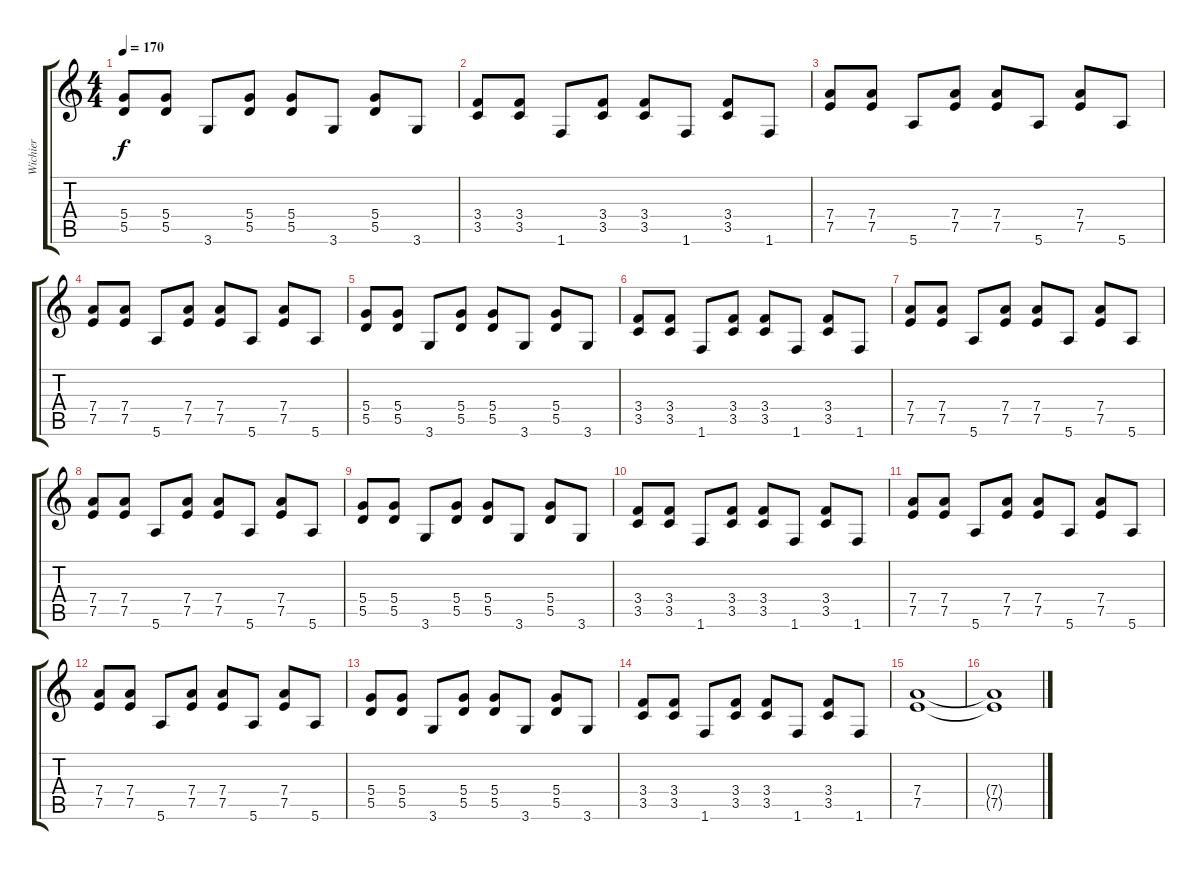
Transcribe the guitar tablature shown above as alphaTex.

\track ("Wichier" "Wichier") {instrument distortionguitar}
\staff {score tabs}
\tuning (E4 B3 G3 D3 A2 E2) {hide}
\ts (4 4)
\tempo 170
\clef g2
\ks c
(5.4 5.5).8{dy f} (5.4 5.5).8 3.6.8 (5.4 5.5).8 (5.4 5.5).8 3.6.8 (5.4 5.5).8 3.6.8 |
(3.4 3.5).8 (3.4 3.5).8 1.6.8 (3.4 3.5).8 (3.4 3.5).8 1.6.8 (3.4 3.5).8 1.6.8 |
(7.4 7.5).8 (7.4 7.5).8 5.6.8 (7.4 7.5).8 (7.4 7.5).8 5.6.8 (7.4 7.5).8 5.6.8 |
(7.4 7.5).8 (7.4 7.5).8 5.6.8 (7.4 7.5).8 (7.4 7.5).8 5.6.8 (7.4 7.5).8 5.6.8 |
(5.4 5.5).8 (5.4 5.5).8 3.6.8 (5.4 5.5).8 (5.4 5.5).8 3.6.8 (5.4 5.5).8 3.6.8 |
(3.4 3.5).8 (3.4 3.5).8 1.6.8 (3.4 3.5).8 (3.4 3.5).8 1.6.8 (3.4 3.5).8 1.6.8 |
(7.4 7.5).8 (7.4 7.5).8 5.6.8 (7.4 7.5).8 (7.4 7.5).8 5.6.8 (7.4 7.5).8 5.6.8 |
(7.4 7.5).8 (7.4 7.5).8 5.6.8 (7.4 7.5).8 (7.4 7.5).8 5.6.8 (7.4 7.5).8 5.6.8 |
(5.4 5.5).8 (5.4 5.5).8 3.6.8 (5.4 5.5).8 (5.4 5.5).8 3.6.8 (5.4 5.5).8 3.6.8 |
(3.4 3.5).8 (3.4 3.5).8 1.6.8 (3.4 3.5).8 (3.4 3.5).8 1.6.8 (3.4 3.5).8 1.6.8 |
(7.4 7.5).8 (7.4 7.5).8 5.6.8 (7.4 7.5).8 (7.4 7.5).8 5.6.8 (7.4 7.5).8 5.6.8 |
(7.4 7.5).8 (7.4 7.5).8 5.6.8 (7.4 7.5).8 (7.4 7.5).8 5.6.8 (7.4 7.5).8 5.6.8 |
(5.4 5.5).8 (5.4 5.5).8 3.6.8 (5.4 5.5).8 (5.4 5.5).8 3.6.8 (5.4 5.5).8 3.6.8 |
(3.4 3.5).8 (3.4 3.5).8 1.6.8 (3.4 3.5).8 (3.4 3.5).8 1.6.8 (3.4 3.5).8 1.6.8 |
(7.4 7.5).1 |
(7.4{t} 7.5{t}).1
